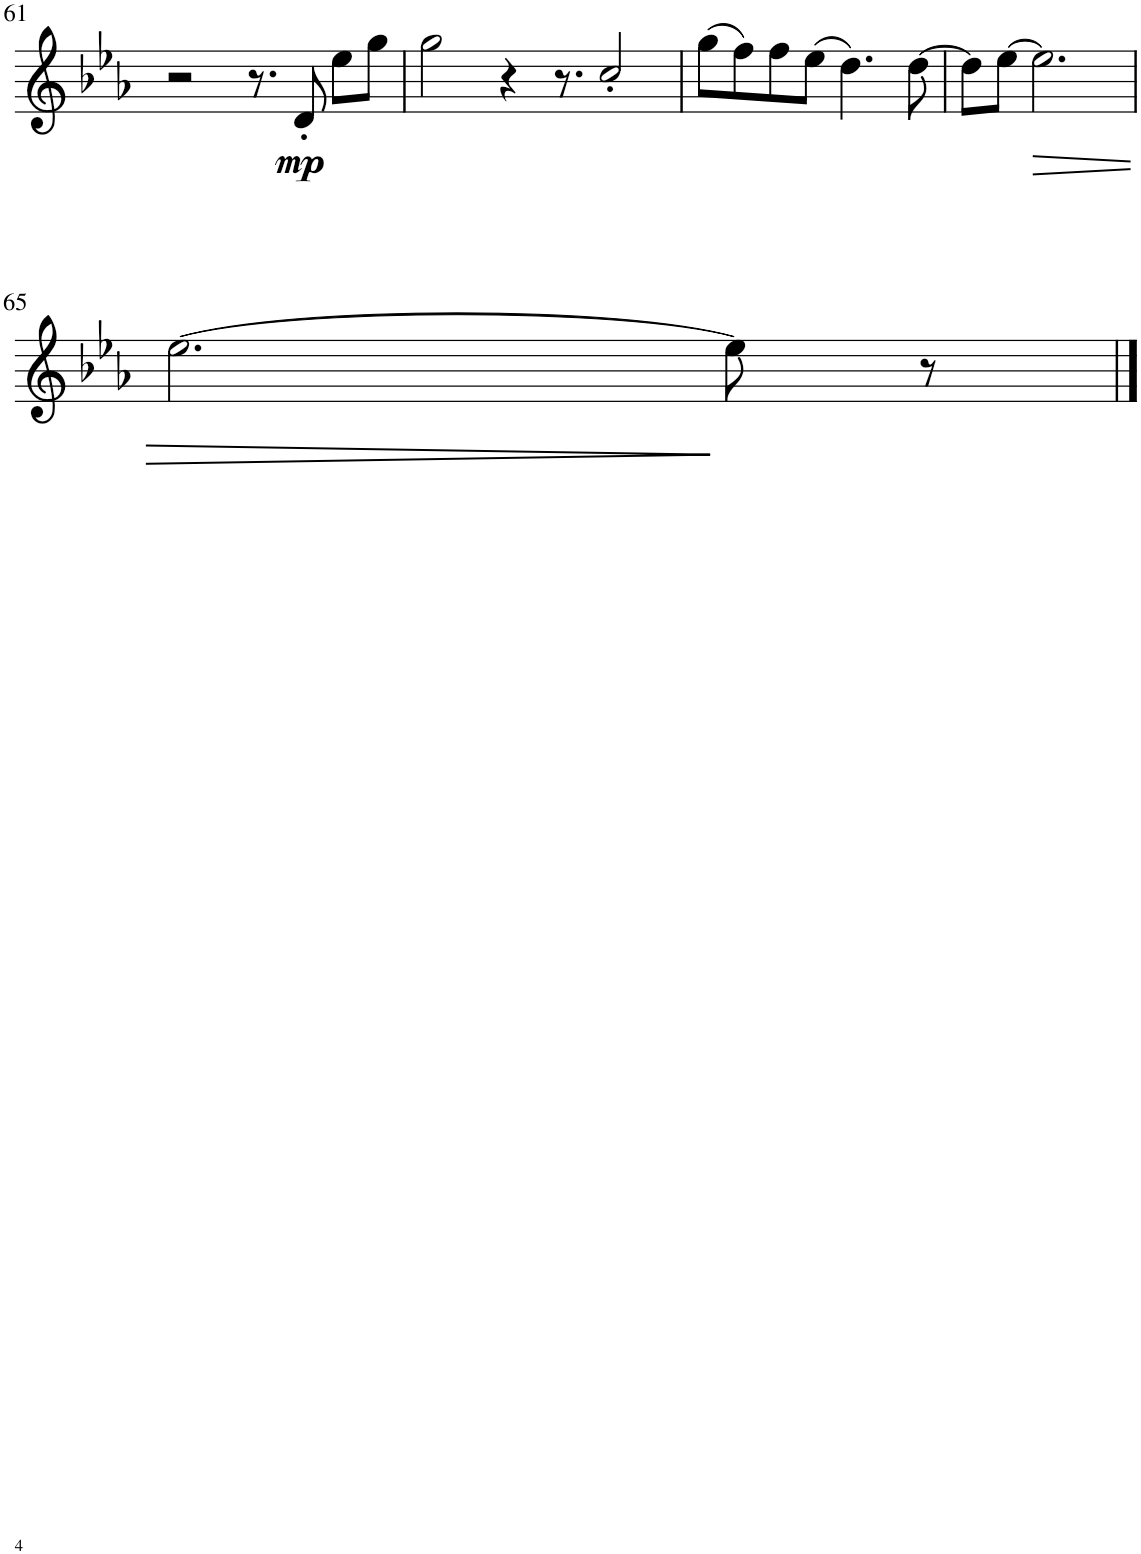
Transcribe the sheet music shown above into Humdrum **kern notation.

**kern	**dynam
*part1	*part1
*staff1	*staff1
*I"Voice	*
*I'V	*
!!LO:PB:g=z
*clefG2	*
*k[b-e-a-]	*
*M4/4	*
=61	=61
2r	.
8.r	.
!	!LO:DY:b
8d'/	mp
8ee-\L	.
[16gg\J	.
=62	=62
2gg\	.
16gg\J]	.
4r	.
8.r	.
[16cc/	.
=63	=63
(>8gg\L	.
4..cc'/]	.
8ff\)	.
8ff\	.
(>8ee-\J	.
4.dd\)	.
[>8dd\	.
=64	=64
8dd\L]	.
[>8ee-\J	.
!	!LO:HP:b
2.ee-\]	>
!!LO:LB:g=z
=65	=65
[>2.ee-\	.
8ee-\]	]
8r	.
==	==
*-	*-
